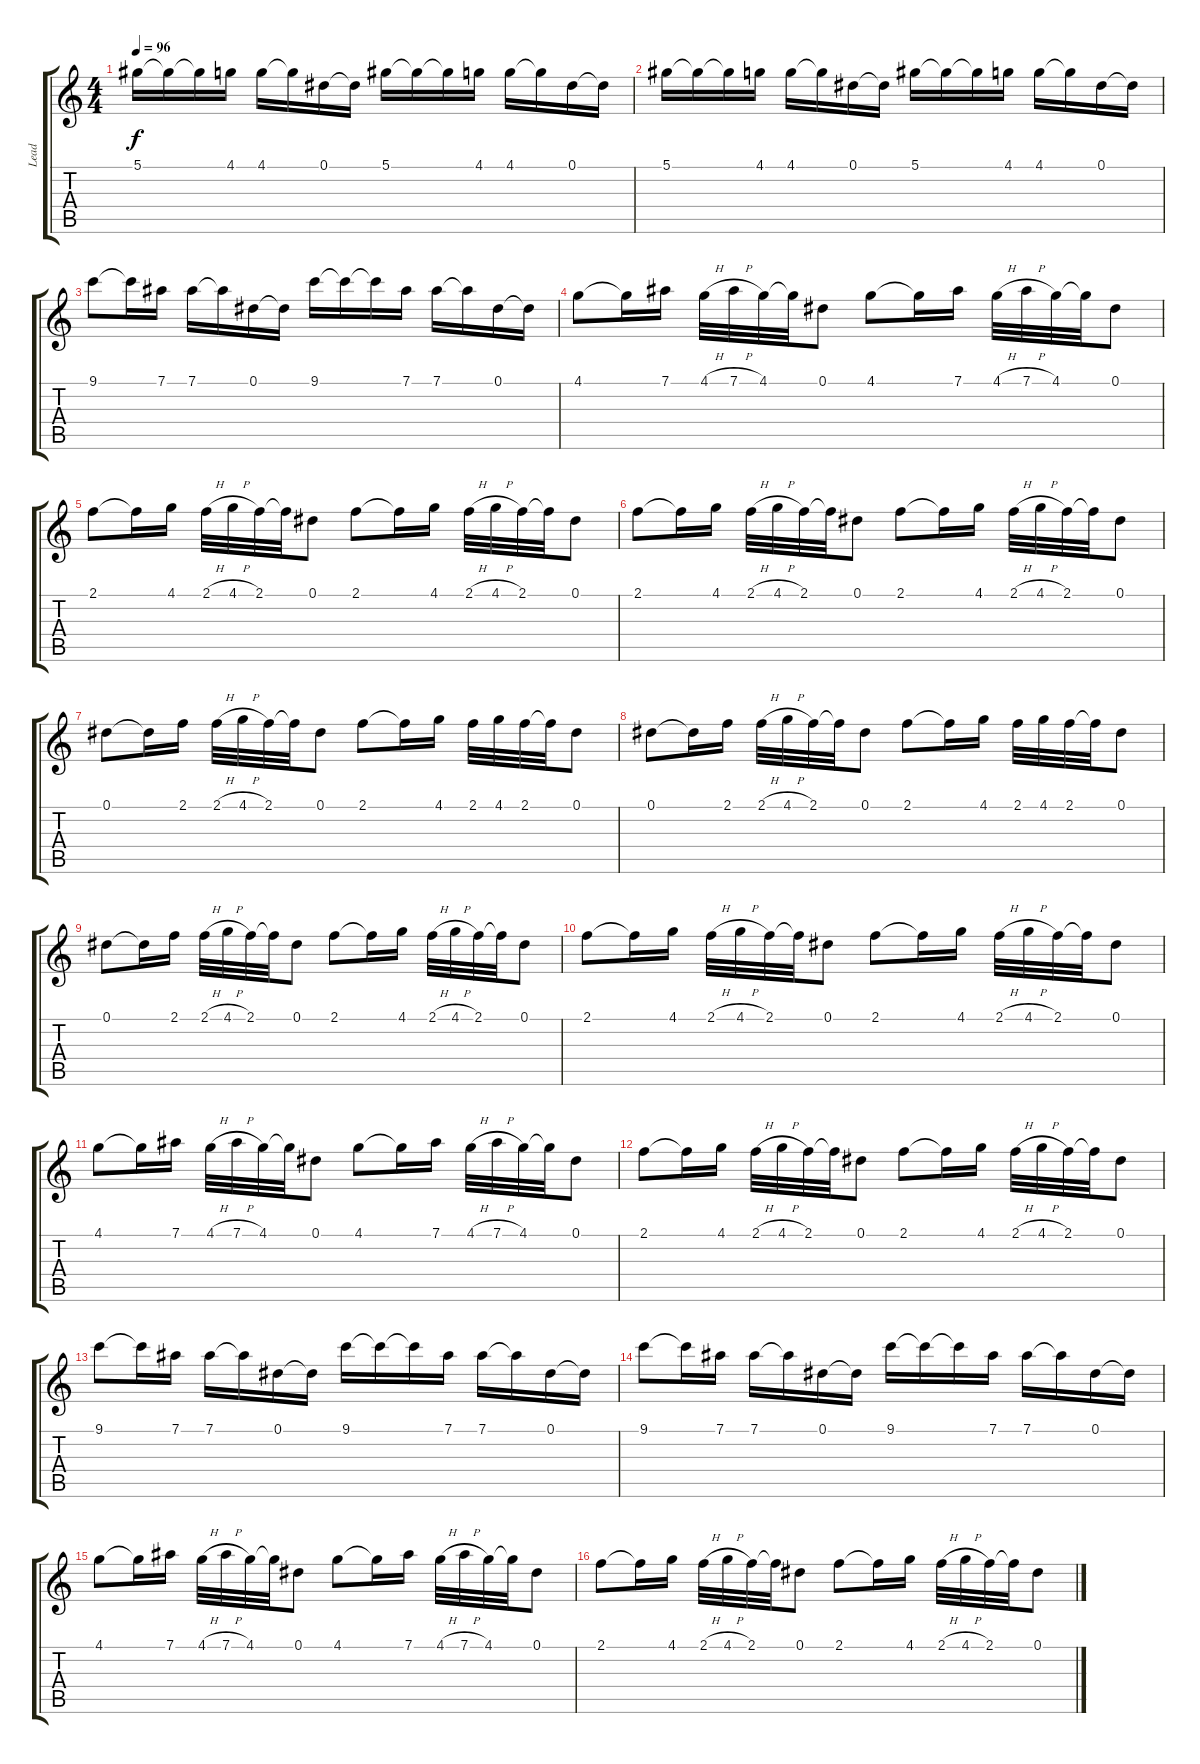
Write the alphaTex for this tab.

\track ("Lead" "Lead") {instrument electricguitarjazz}
\staff {score tabs}
\tuning (Eb4 Bb3 Gb3 Db3 Ab2 Eb2) {hide}
\ts (4 4)
\tempo 96
\clef g2
\ks c
5.1.16{dy f} 5.1{t}.16 5.1{t}.16 4.1.16 4.1.16 4.1{t}.16 0.1.16 0.1{t}.16 5.1.16 5.1{t}.16 5.1{t}.16 4.1.16 4.1.16 4.1{t}.16 0.1.16 0.1{t}.16 |
5.1.16 5.1{t}.16 5.1{t}.16 4.1.16 4.1.16 4.1{t}.16 0.1.16 0.1{t}.16 5.1.16 5.1{t}.16 5.1{t}.16 4.1.16 4.1.16 4.1{t}.16 0.1.16 0.1{t}.16 |
9.1.8 9.1{t}.16 7.1.16 7.1.16 7.1{t}.16 0.1.16 0.1{t}.16 9.1.16 9.1{t}.16 9.1{t}.16 7.1.16 7.1.16 7.1{t}.16 0.1.16 0.1{t}.16 |
4.1.8 4.1{t}.16 7.1.16 4.1{h}.32 7.1{h}.32 4.1.32 4.1{t}.32 0.1.8 4.1.8 4.1{t}.16 7.1.16 4.1{h}.32 7.1{h}.32 4.1.32 4.1{t}.32 0.1.8 |
2.1.8 2.1{t}.16 4.1.16 2.1{h}.32 4.1{h}.32 2.1.32 2.1{t}.32 0.1.8 2.1.8 2.1{t}.16 4.1.16 2.1{h}.32 4.1{h}.32 2.1.32 2.1{t}.32 0.1.8 |
2.1.8 2.1{t}.16 4.1.16 2.1{h}.32 4.1{h}.32 2.1.32 2.1{t}.32 0.1.8 2.1.8 2.1{t}.16 4.1.16 2.1{h}.32 4.1{h}.32 2.1.32 2.1{t}.32 0.1.8 |
0.1.8 0.1{t}.16 2.1.16 2.1{h}.32 4.1{h}.32 2.1.32 2.1{t}.32 0.1.8 2.1.8 2.1{t}.16 4.1.16 2.1.32 4.1.32 2.1.32 2.1{t}.32 0.1.8 |
0.1.8 0.1{t}.16 2.1.16 2.1{h}.32 4.1{h}.32 2.1.32 2.1{t}.32 0.1.8 2.1.8 2.1{t}.16 4.1.16 2.1.32 4.1.32 2.1.32 2.1{t}.32 0.1.8 |
0.1.8 0.1{t}.16 2.1.16 2.1{h}.32 4.1{h}.32 2.1.32 2.1{t}.32 0.1.8 2.1.8 2.1{t}.16 4.1.16 2.1{h}.32 4.1{h}.32 2.1.32 2.1{t}.32 0.1.8 |
2.1.8 2.1{t}.16 4.1.16 2.1{h}.32 4.1{h}.32 2.1.32 2.1{t}.32 0.1.8 2.1.8 2.1{t}.16 4.1.16 2.1{h}.32 4.1{h}.32 2.1.32 2.1{t}.32 0.1.8 |
4.1.8 4.1{t}.16 7.1.16 4.1{h}.32 7.1{h}.32 4.1.32 4.1{t}.32 0.1.8 4.1.8 4.1{t}.16 7.1.16 4.1{h}.32 7.1{h}.32 4.1.32 4.1{t}.32 0.1.8 |
2.1.8 2.1{t}.16 4.1.16 2.1{h}.32 4.1{h}.32 2.1.32 2.1{t}.32 0.1.8 2.1.8 2.1{t}.16 4.1.16 2.1{h}.32 4.1{h}.32 2.1.32 2.1{t}.32 0.1.8 |
9.1.8 9.1{t}.16 7.1.16 7.1.16 7.1{t}.16 0.1.16 0.1{t}.16 9.1.16 9.1{t}.16 9.1{t}.16 7.1.16 7.1.16 7.1{t}.16 0.1.16 0.1{t}.16 |
9.1.8 9.1{t}.16 7.1.16 7.1.16 7.1{t}.16 0.1.16 0.1{t}.16 9.1.16 9.1{t}.16 9.1{t}.16 7.1.16 7.1.16 7.1{t}.16 0.1.16 0.1{t}.16 |
4.1.8 4.1{t}.16 7.1.16 4.1{h}.32 7.1{h}.32 4.1.32 4.1{t}.32 0.1.8 4.1.8 4.1{t}.16 7.1.16 4.1{h}.32 7.1{h}.32 4.1.32 4.1{t}.32 0.1.8 |
2.1.8 2.1{t}.16 4.1.16 2.1{h}.32 4.1{h}.32 2.1.32 2.1{t}.32 0.1.8 2.1.8 2.1{t}.16 4.1.16 2.1{h}.32 4.1{h}.32 2.1.32 2.1{t}.32 0.1.8
